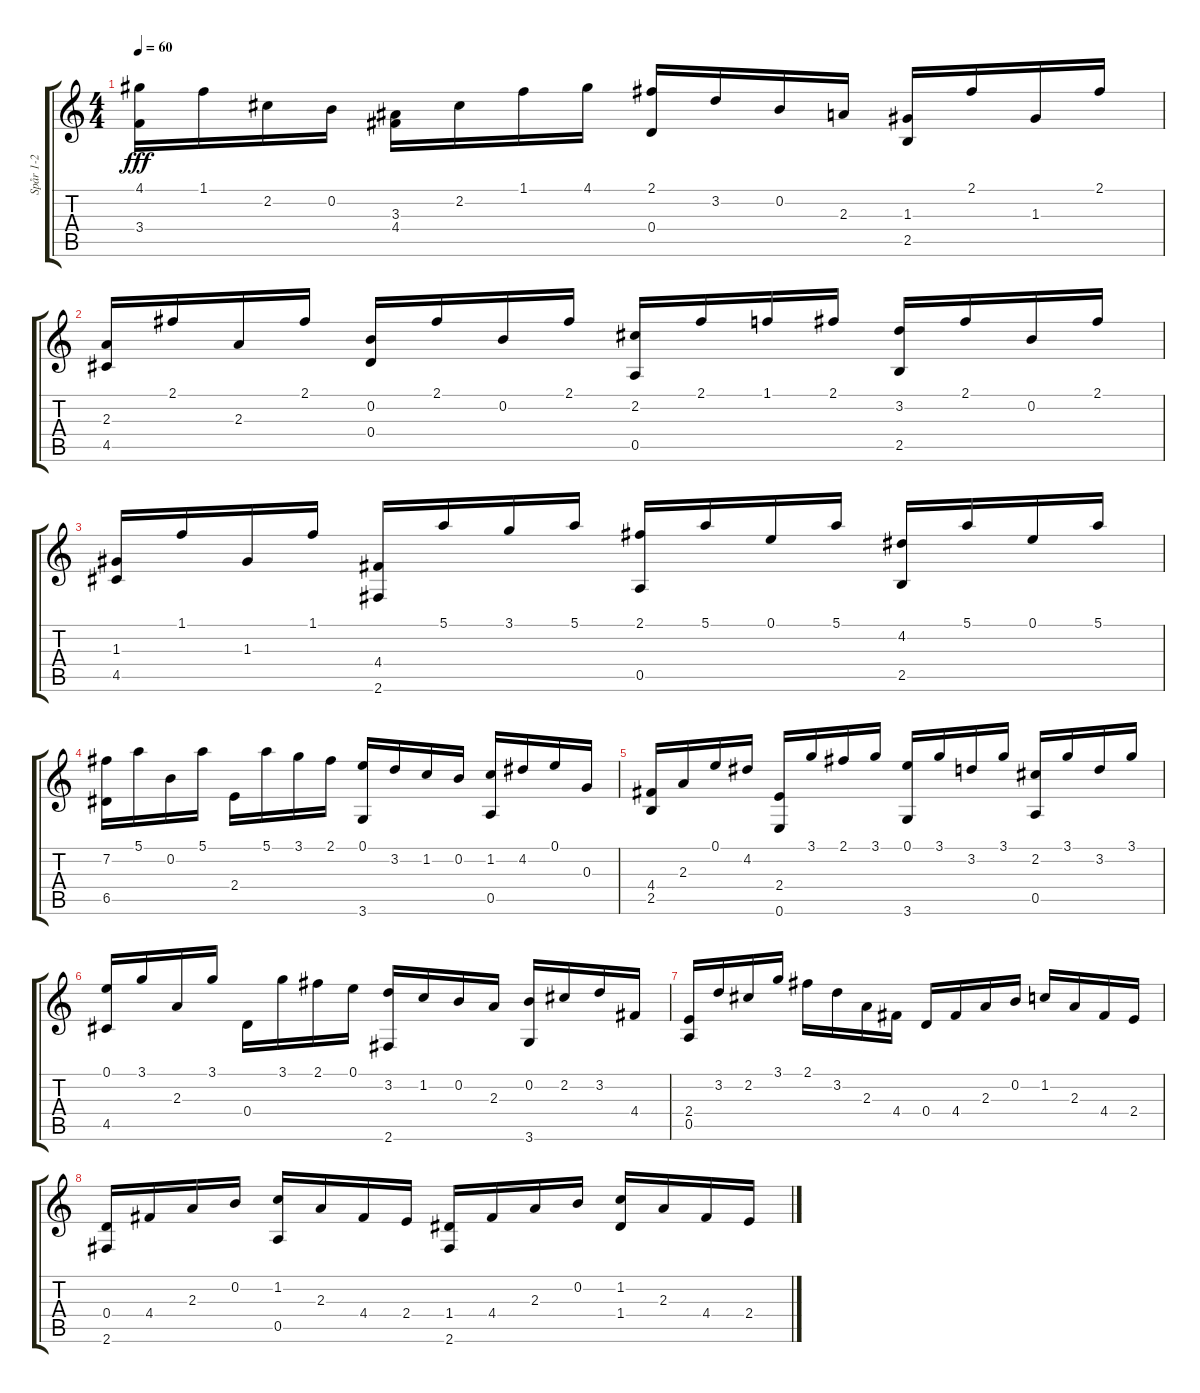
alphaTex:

\track ("Spår 1-2" "Spår 1-2") {instrument acousticguitarnylon}
\staff {score tabs}
\tuning (E4 B3 G3 D3 A2 E2) {hide}
\ts (4 4)
\tempo 60
\clef g2
\ks c
(4.1 3.4).16{dy fff} 1.1.16 2.2.16 0.2.16 (3.3 4.4).16 2.2.16 1.1.16 4.1.16 (2.1 0.4).16 3.2.16 0.2.16 2.3.16 (1.3 2.5).16 2.1.16 1.3.16 2.1.16 |
(2.3 4.5).16 2.1.16 2.3.16 2.1.16 (0.2 0.4).16 2.1.16 0.2.16 2.1.16 (2.2 0.5).16 2.1.16 1.1.16 2.1.16 (3.2 2.5).16 2.1.16 0.2.16 2.1.16 |
(1.3 4.5).16 1.1.16 1.3.16 1.1.16 (4.4 2.6).16 5.1.16 3.1.16 5.1.16 (2.1 0.5).16 5.1.16 0.1.16 5.1.16 (4.2 2.5).16 5.1.16 0.1.16 5.1.16 |
(7.2 6.5).16 5.1.16 0.2.16 5.1.16 2.4.16 5.1.16 3.1.16 2.1.16 (0.1 3.6).16 3.2.16 1.2.16 0.2.16 (1.2 0.5).16 4.2.16 0.1.16 0.3.16 |
(4.4 2.5).16 2.3.16 0.1.16 4.2.16 (2.4 0.6).16 3.1.16 2.1.16 3.1.16 (0.1 3.6).16 3.1.16 3.2.16 3.1.16 (2.2 0.5).16 3.1.16 3.2.16 3.1.16 |
(0.1 4.5).16 3.1.16 2.3.16 3.1.16 0.4.16 3.1.16 2.1.16 0.1.16 (3.2 2.6).16 1.2.16 0.2.16 2.3.16 (0.2 3.6).16 2.2.16 3.2.16 4.4.16 |
(2.4 0.5).16 3.2.16 2.2.16 3.1.16 2.1.16 3.2.16 2.3.16 4.4.16 0.4.16 4.4.16 2.3.16 0.2.16 1.2.16 2.3.16 4.4.16 2.4.16 |
(0.4 2.6).16 4.4.16 2.3.16 0.2.16 (1.2 0.5).16 2.3.16 4.4.16 2.4.16 (1.4 2.6).16 4.4.16 2.3.16 0.2.16 (1.2 1.4).16 2.3.16 4.4.16 2.4.16
